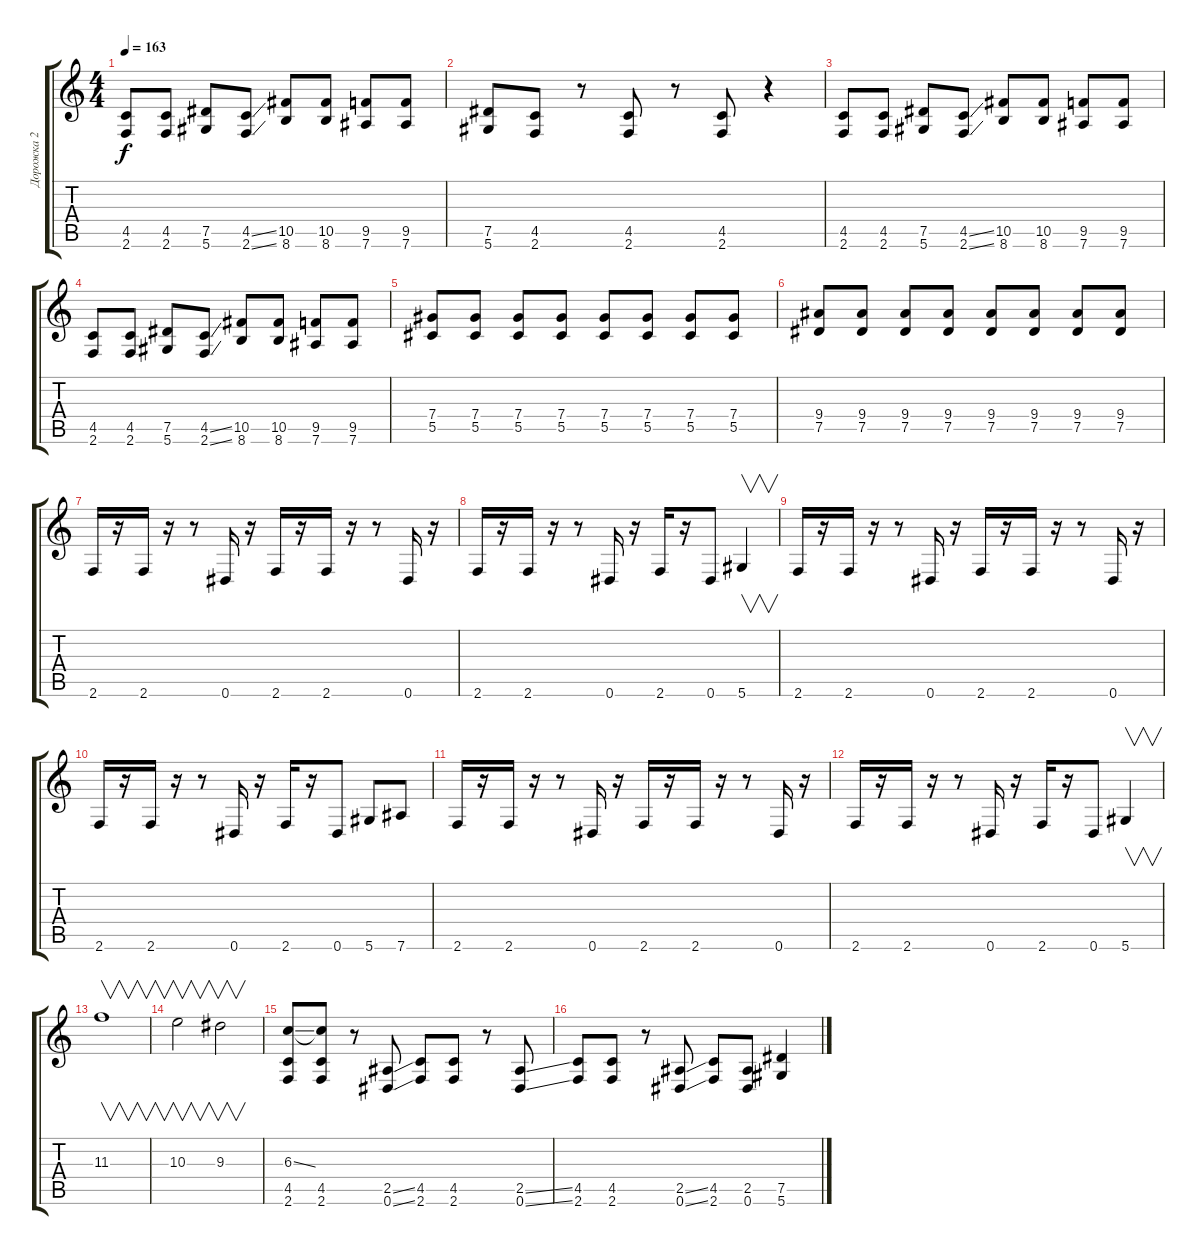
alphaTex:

\track ("Дорожка 2" "Дорожка 2") {instrument distortionguitar}
\staff {score tabs}
\tuning (Eb4 Bb3 Gb3 Db3 Ab2 Eb2) {hide}
\ts (4 4)
\tempo 163
\clef g2
\ks c
(4.5 2.6).8{dy f} (4.5 2.6).8 (7.5 5.6).8 (4.5{ss} 2.6{ss}).8 (10.5 8.6).8 (10.5 8.6).8 (9.5 7.6).8 (9.5 7.6).8 |
(7.5 5.6).8 (4.5 2.6).8 r.8 (4.5 2.6).8 r.8 (4.5 2.6).8 r.4 |
(4.5 2.6).8 (4.5 2.6).8 (7.5 5.6).8 (4.5{ss} 2.6{ss}).8 (10.5 8.6).8 (10.5 8.6).8 (9.5 7.6).8 (9.5 7.6).8 |
(4.5 2.6).8 (4.5 2.6).8 (7.5 5.6).8 (4.5{ss} 2.6{ss}).8 (10.5 8.6).8 (10.5 8.6).8 (9.5 7.6).8 (9.5 7.6).8 |
(7.4 5.5).8 (7.4 5.5).8 (7.4 5.5).8 (7.4 5.5).8 (7.4 5.5).8 (7.4 5.5).8 (7.4 5.5).8 (7.4 5.5).8 |
(9.4 7.5).8 (9.4 7.5).8 (9.4 7.5).8 (9.4 7.5).8 (9.4 7.5).8 (9.4 7.5).8 (9.4 7.5).8 (9.4 7.5).8 |
2.6.16 r.16 2.6.16 r.16 r.8 0.6.16 r.16 2.6.16 r.16 2.6.16 r.16 r.8 0.6.16 r.16 |
2.6.16 r.16 2.6.16 r.16 r.8 0.6.16 r.16 2.6.16 r.16 0.6.8 5.6.4{v} |
2.6.16 r.16 2.6.16 r.16 r.8 0.6.16 r.16 2.6.16 r.16 2.6.16 r.16 r.8 0.6.16 r.16 |
2.6.16 r.16 2.6.16 r.16 r.8 0.6.16 r.16 2.6.16 r.16 0.6.8 5.6.8 7.6.8 |
2.6.16 r.16 2.6.16 r.16 r.8 0.6.16 r.16 2.6.16 r.16 2.6.16 r.16 r.8 0.6.16 r.16 |
2.6.16 r.16 2.6.16 r.16 r.8 0.6.16 r.16 2.6.16 r.16 0.6.8 5.6.4{v} |
11.3.1{v} |
10.3.2{v} 9.3.2{v} |
(6.3{ss} 4.5 2.6).8 (6.3{t} 4.5 2.6).8 r.8 (2.5{ss} 0.6{ss}).8 (4.5 2.6).8 (4.5 2.6).8 r.8 (2.5{ss} 0.6{ss}).8 |
(4.5 2.6).8 (4.5 2.6).8 r.8 (2.5{ss} 0.6{ss}).8 (4.5 2.6).8 (2.5 0.6).8 (7.5 5.6).4
